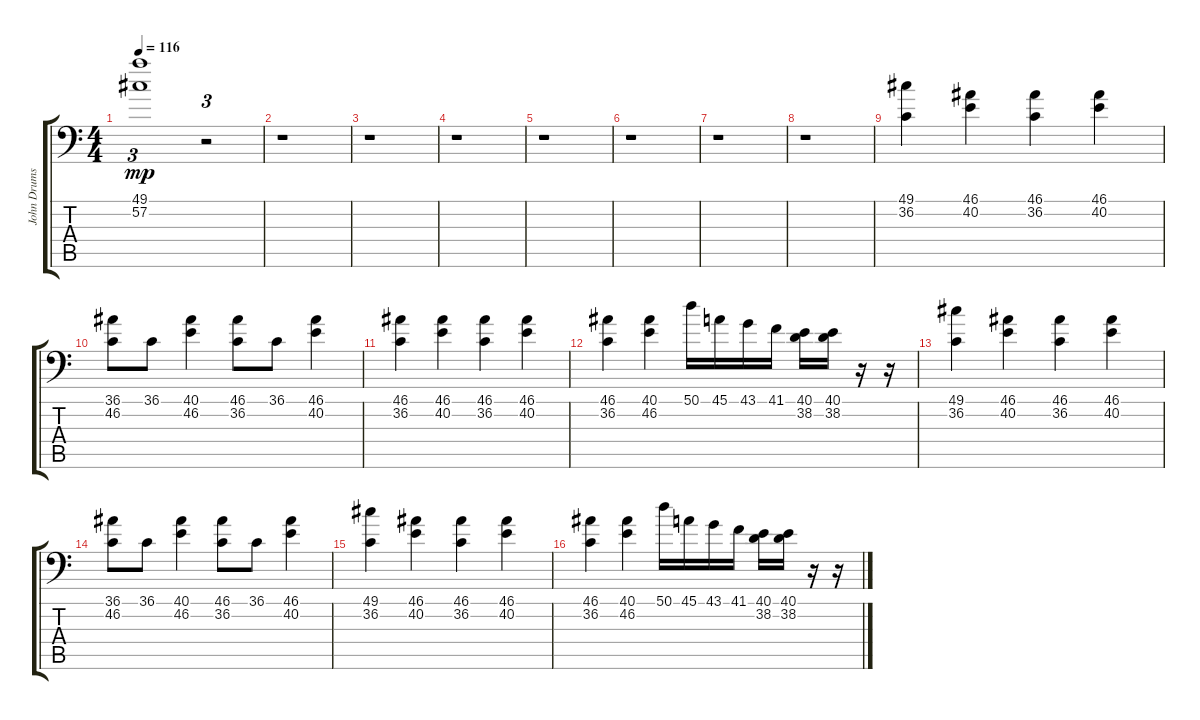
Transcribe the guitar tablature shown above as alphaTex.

\track ("John Drums" "John Drums") {instrument acousticgrandpiano}
\staff {score tabs}
\tuning (C-1 C-1 C-1 C-1 C-1 C-1) {hide}
\ts (4 4)
\tempo 116
\clef f4
\ks c
(49.1 57.2).1{tu (3 2) dy mp} r.2{tu (3 2)} |
r.1 |
r.1 |
r.1 |
r.1 |
r.1 |
r.1 |
r.1 |
(49.1 36.2).4 (46.1 40.2).4 (46.1 36.2).4 (46.1 40.2).4 |
(36.1 46.2).8 36.1.8 (40.1 46.2).4 (46.1 36.2).8 36.1.8 (46.1 40.2).4 |
(46.1 36.2).4 (46.1 40.2).4 (46.1 36.2).4 (46.1 40.2).4 |
(46.1 36.2).4 (40.1 46.2).4 50.1.16 45.1.16 43.1.16 41.1.16 (40.1 38.2).16 (40.1 38.2).16 r.16 r.16 |
(49.1 36.2).4 (46.1 40.2).4 (46.1 36.2).4 (46.1 40.2).4 |
(36.1 46.2).8 36.1.8 (40.1 46.2).4 (46.1 36.2).8 36.1.8 (46.1 40.2).4 |
(49.1 36.2).4 (46.1 40.2).4 (46.1 36.2).4 (46.1 40.2).4 |
(46.1 36.2).4 (40.1 46.2).4 50.1.16 45.1.16 43.1.16 41.1.16 (40.1 38.2).16 (40.1 38.2).16 r.16 r.16
